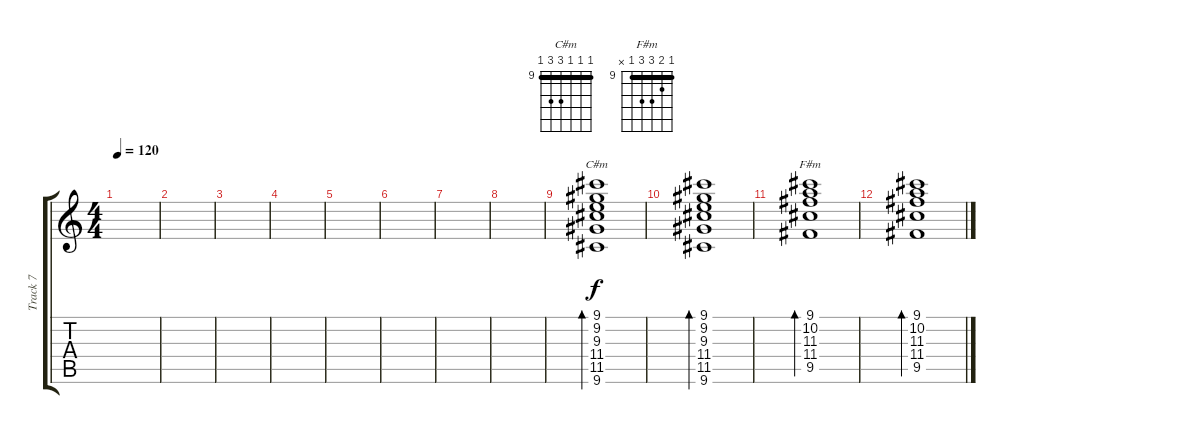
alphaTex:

\track ("Track 7" "Track 7") {instrument electricguitarclean}
\staff {score tabs}
\tuning (E4 B3 G3 D3 A2 E2) {hide}
\chord ("C#m" 9 9 9 11 11 9) {firstfret 9 barre 9}
\chord ("F#m" 9 10 11 11 9 x) {firstfret 9 barre 9}
\ts (4 4)
\tempo 120
\clef g2
\ks c
|
|
|
|
|
|
|
|
(9.1 9.2 9.3 11.4 11.5 9.6).1{bd 240 ch "C#m"} |
(9.1 9.2 9.3 11.4 11.5 9.6).1{bd 240} |
(9.1 10.2 11.3 11.4 9.5).1{bd 240 ch "F#m"} |
(9.1 10.2 11.3 11.4 9.5).1{bd 240}
